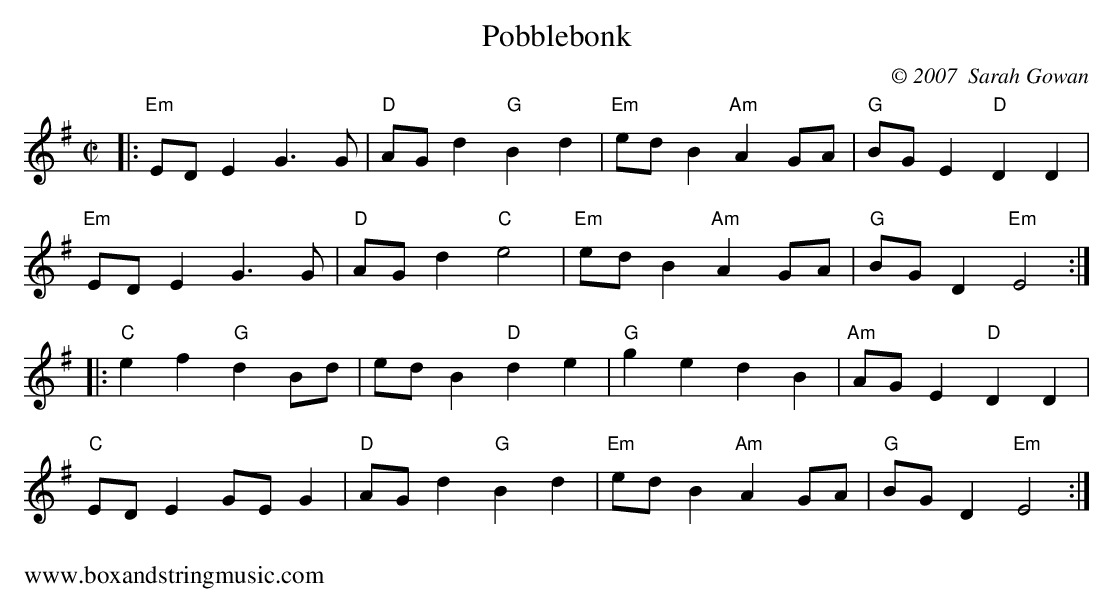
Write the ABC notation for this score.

X:1
T:Pobblebonk
C:© 2007  Sarah Gowan
M:C|
K:Em
|:"Em"ED E2 G2>G2|"D" AG d2"G" B2d2|"Em"ed B2 "Am"A2 GA|"G" BG E2 "D"D2D2|
"Em"ED E2 G2>G2| "D"AG d2 "C"e4|"Em"ed B2 "Am"A2 GA|"G"BG D2 "Em"E4:|
|:"C" e2f2 "G"d2Bd|edB2"D"d2e2|"G"g2e2d2B2|"Am"AGE2"D"D2D2|
"C"EDE2 GEG2|"D"AG d2"G"B2 d2|"Em"ed B2"Am"A2 GA|"G"BG D2"Em"E4:|
